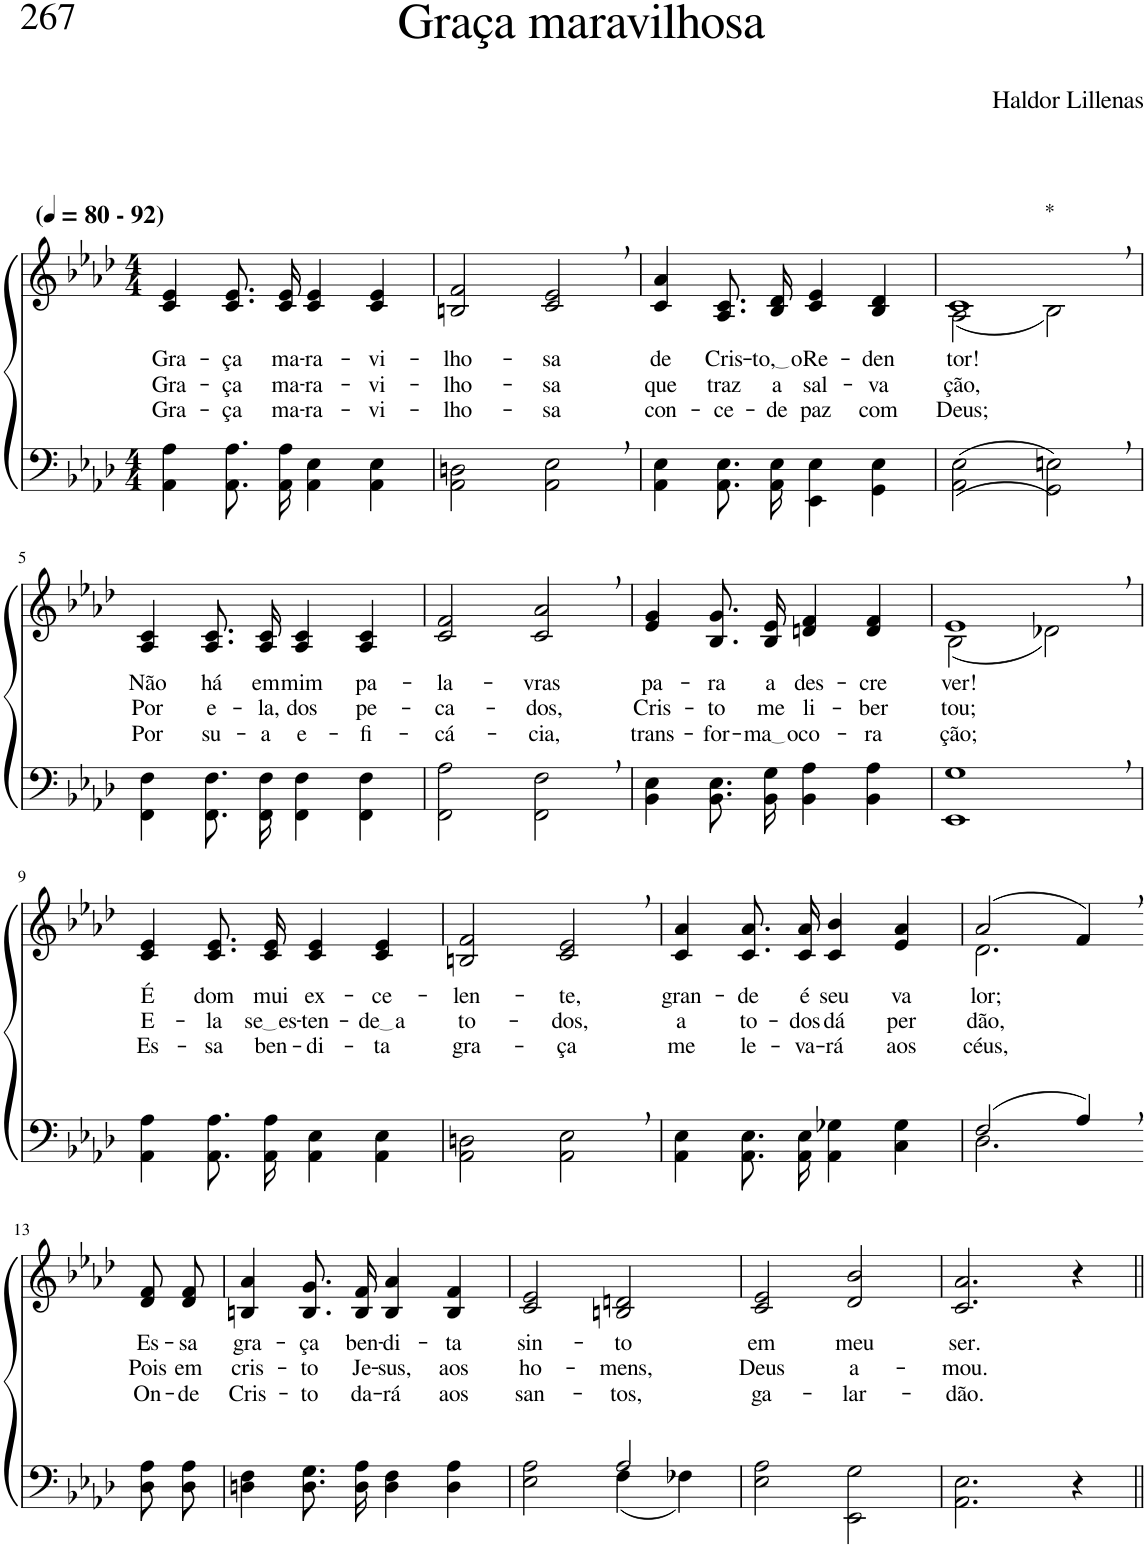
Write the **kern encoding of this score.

**kern	**kern	**text	**text	**text
*part2	*part1	*part1	*part1	*part1
*staff2	*staff1	*staff1	*staff1	*staff1
*I"Parte III e IV	*I"Parte I e II	*	*	*
*clefF4	*clefG2	*	*	*
*Trd-1c-2	*Trd-1c-2	*	*	*
*k[b-e-a-d-]	*k[b-e-a-d-]	*	*	*
*M4/4	*M4/4	*	*	*
*MM80	*MM80	*	*	*
=1	=1	=1	=1	=1
!	!LO:TX:a:B:t=(	!	!	!
!	!LO:TX:a:B:t=- 92)	!	!	!
!	!	!LO:LY:b	!LO:LY:b	!LO:LY:b
4AA-\ 4A-\	4c/ 4e-/	Gra-	Gra-	Gra-
!	!	!LO:LY:b	!LO:LY:b	!LO:LY:b
8.AA-\ 8.A-\L	8.c/ 8.e-/L	-ça	-ça	-ça
!	!	!LO:LY:b	!LO:LY:b	!LO:LY:b
16AA-\ 16A-\Jk	16c/ 16e-/Jk	ma-	ma-	ma-
!	!	!LO:LY:b	!LO:LY:b	!LO:LY:b
4AA-\ 4E-\	4c/ 4e-/	-ra-	-ra-	-ra-
!	!	!LO:LY:b	!LO:LY:b	!LO:LY:b
4AA-\ 4E-\	4c/ 4e-/	-vi-	-vi-	-vi-
=2	=2	=2	=2	=2
!	!	!LO:LY:b	!LO:LY:b	!LO:LY:b
2AA-\ 2Dn\	2Bn/ 2f/	-lho-	-lho-	-lho-
!	!	!LO:LY:b	!LO:LY:b	!LO:LY:b
2AA-\, 2E-\,	2c/, 2e-/,	-sa	-sa	-sa
=3	=3	=3	=3	=3
!	!	!LO:LY:b	!LO:LY:b	!LO:LY:b
4AA-\ 4E-\	4c/ 4a-/	de	que	con-
!	!	!LO:LY:b	!LO:LY:b	!LO:LY:b
8.AA-/ 8.E-/L	8.A-/ 8.c/L	Cris-	traz	-ce-
!	!	!LO:LY:b	!LO:LY:b	!LO:LY:b
16AA-/ 16E-/Jk	16B-/ 16d-/Jk	to, o	a	-de
!	!	!LO:LY:b	!LO:LY:b	!LO:LY:b
4EE-\ 4E-\	4c/ 4e-/	Re-	sal-	paz
!	!	!LO:LY:b	!LO:LY:b	!LO:LY:b
4GG\ 4E-\	4B-/ 4d-/	-den-	-va-	com
=4	=4	=4	=4	=4
*	*^	*	*	*
!	!LO:TX:a:t=*	!	!	!	!
!	!	!	!LO:LY:b	!LO:LY:b	!LO:LY:b
((2AA-\ 2E-\	1c,	(2A-\	tor!	-ção,	Deus;
2GG\, 2En\,))	.	2B-\)	.	.	.
!!LO:LB:g=z
=5	=5	=5	=5	=5	=5
!	!	!	!LO:LY:b	!LO:LY:b	!LO:LY:b
*	*v	*v	*	*	*
4FF\ 4F\	4A-/ 4c/	Não	Por	Por
!	!	!LO:LY:b	!LO:LY:b	!LO:LY:b
8.FF/ 8.F/L	8.A-/ 8.c/L	há	e-	su-
!	!	!LO:LY:b	!LO:LY:b	!LO:LY:b
16FF/ 16F/Jk	16A-/ 16c/Jk	em	-la,	-a
!	!	!LO:LY:b	!LO:LY:b	!LO:LY:b
4FF\ 4F\	4A-/ 4c/	mim	dos	e-
!	!	!LO:LY:b	!LO:LY:b	!LO:LY:b
4FF\ 4F\	4A-/ 4c/	pa-	pe-	-fi-
=6	=6	=6	=6	=6
!	!	!LO:LY:b	!LO:LY:b	!LO:LY:b
2FF\ 2A-\	2c/ 2f/	-la-	-ca-	-cá-
!	!	!LO:LY:b	!LO:LY:b	!LO:LY:b
2FF\, 2F\,	2c/, 2a-/,	-vras	-dos,	-cia,
=7	=7	=7	=7	=7
!	!	!LO:LY:b	!LO:LY:b	!LO:LY:b
4BB-\ 4E-\	4e-/ 4g/	pa-	Cris-	trans-
!	!	!LO:LY:b	!LO:LY:b	!LO:LY:b
8.BB-\ 8.E-\L	8.B-/ 8.g/L	-ra	-to	-for-
!	!	!LO:LY:b	!LO:LY:b	!LO:LY:b
16BB-\ 16G\Jk	16B-/ 16e-/Jk	a	me	ma o
!	!	!LO:LY:b	!LO:LY:b	!LO:LY:b
4BB-\ 4A-\	4dn/ 4f/	des-	li-	co-
!	!	!LO:LY:b	!LO:LY:b	!LO:LY:b
4BB-\ 4A-\	4d/ 4f/	-cre-	-ber-	-ra-
=8	=8	=8	=8	=8
*	*^	*	*	*
!	!	!	!LO:LY:b	!LO:LY:b	!LO:LY:b
1EE-, 1G,	1e-,	(2B-\	-ver!	-tou;	-ção;
.	.	2d-X\)	.	.	.
!!LO:LB:g=z
=9	=9	=9	=9	=9	=9
!	!	!	!LO:LY:b	!LO:LY:b	!LO:LY:b
*	*v	*v	*	*	*
4AA-\ 4A-\	4c/ 4e-/	É	E-	Es-
!	!	!LO:LY:b	!LO:LY:b	!LO:LY:b
8.AA-\ 8.A-\L	8.c/ 8.e-/L	dom	-la	-sa
!	!	!LO:LY:b	!LO:LY:b	!LO:LY:b
16AA-\ 16A-\Jk	16c/ 16e-/Jk	mui	se es	ben-
!	!	!LO:LY:b	!LO:LY:b	!LO:LY:b
4AA-\ 4E-\	4c/ 4e-/	ex-	-ten-	-di-
!	!	!LO:LY:b	!LO:LY:b	!LO:LY:b
4AA-\ 4E-\	4c/ 4e-/	-ce-	de a	-ta
=10	=10	=10	=10	=10
!	!	!LO:LY:b	!LO:LY:b	!LO:LY:b
2AA-\ 2Dn\	2Bn/ 2f/	-len-	to-	gra-
!	!	!LO:LY:b	!LO:LY:b	!LO:LY:b
2AA-\, 2E-\,	2c/, 2e-/,	-te,	-dos,	-ça
=11	=11	=11	=11	=11
!	!	!LO:LY:b	!LO:LY:b	!LO:LY:b
4AA-\ 4E-\	4c/ 4a-/	gran-	a	me
!	!	!LO:LY:b	!LO:LY:b	!LO:LY:b
8.AA-/ 8.E-/L	8.c/ 8.a-/L	-de	to-	le-
!	!	!LO:LY:b	!LO:LY:b	!LO:LY:b
16AA-/ 16E-/Jk	16c/ 16a-/Jk	é	-dos	-va-
!	!	!LO:LY:b	!LO:LY:b	!LO:LY:b
4AA-\ 4G-X\	4c/ 4b-/	seu	dá	-rá
!	!	!LO:LY:b	!LO:LY:b	!LO:LY:b
4C\ 4G-\	4e-/ 4a-/	va-	per-	aos
=12	=12	=12	=12	=12
*^	*^	*	*	*
!	!	!	!	!LO:LY:b	!LO:LY:b	!LO:LY:b
(2F/	2.D-\	(2a-/	2.d-\	lor;	dão,	céus,
4A-,/)	.	4f,/)	.	.	.	.
*v	*v	*	*	*	*	*
*	*v	*v	*	*	*
!!LO:LB:g=z
=13-	=13-	=13-	=13-	=13-
!	!	!LO:LY:b	!LO:LY:b	!LO:LY:b
8D-\ 8A-\L	8d-/ 8f/L	Es-	Pois	On-
!	!	!LO:LY:b	!LO:LY:b	!LO:LY:b
8D-\ 8A-\J	8d-/ 8f/J	-sa	em	-de
=14	=14	=14	=14	=14
!	!	!LO:LY:b	!LO:LY:b	!LO:LY:b
4Dn\ 4F\	4Bn/ 4a-/	gra-	cris-	Cris-
!	!	!LO:LY:b	!LO:LY:b	!LO:LY:b
8.D\ 8.G\L	8.B/ 8.g/L	-ça	-to	-to
!	!	!LO:LY:b	!LO:LY:b	!LO:LY:b
16D\ 16A-\Jk	16B/ 16f/Jk	ben-	Je-	da-
!	!	!LO:LY:b	!LO:LY:b	!LO:LY:b
4D\ 4F\	4B/ 4a-/	-di-	-sus,	-rá
!	!	!LO:LY:b	!LO:LY:b	!LO:LY:b
4D\ 4A-\	4B/ 4f/	-ta	aos	aos
=15	=15	=15	=15	=15
*^	*	*	*	*
!	!	!	!LO:LY:b	!LO:LY:b	!LO:LY:b
2ryy	2E-\ 2A-\	2c/ 2e-/	sin-	ho-	san-
!	!	!	!LO:LY:b	!LO:LY:b	!LO:LY:b
2A-/	(4F\	2Bn/ 2dn/	-to	-mens,	-tos,
.	4F-X\)	.	.	.	.
=16	=16	=16	=16	=16	=16
!	!	!	!LO:LY:b	!LO:LY:b	!LO:LY:b
*v	*v	*	*	*	*
2E-\ 2A-\	2c/ 2e-/	em	Deus	ga-
!	!	!LO:LY:b	!LO:LY:b	!LO:LY:b
2EE-\ 2G\	2d-/ 2b-/	meu	a-	-lar-
=17	=17	=17	=17	=17
!	!	!LO:LY:b	!LO:LY:b	!LO:LY:b
2.AA-\ 2.E-\	2.c/ 2.a-/	ser.	-mou.	-dão.
4r	4r	.	.	.
=||	=||	=||	=||	=||
*-	*-	*-	*-	*-
